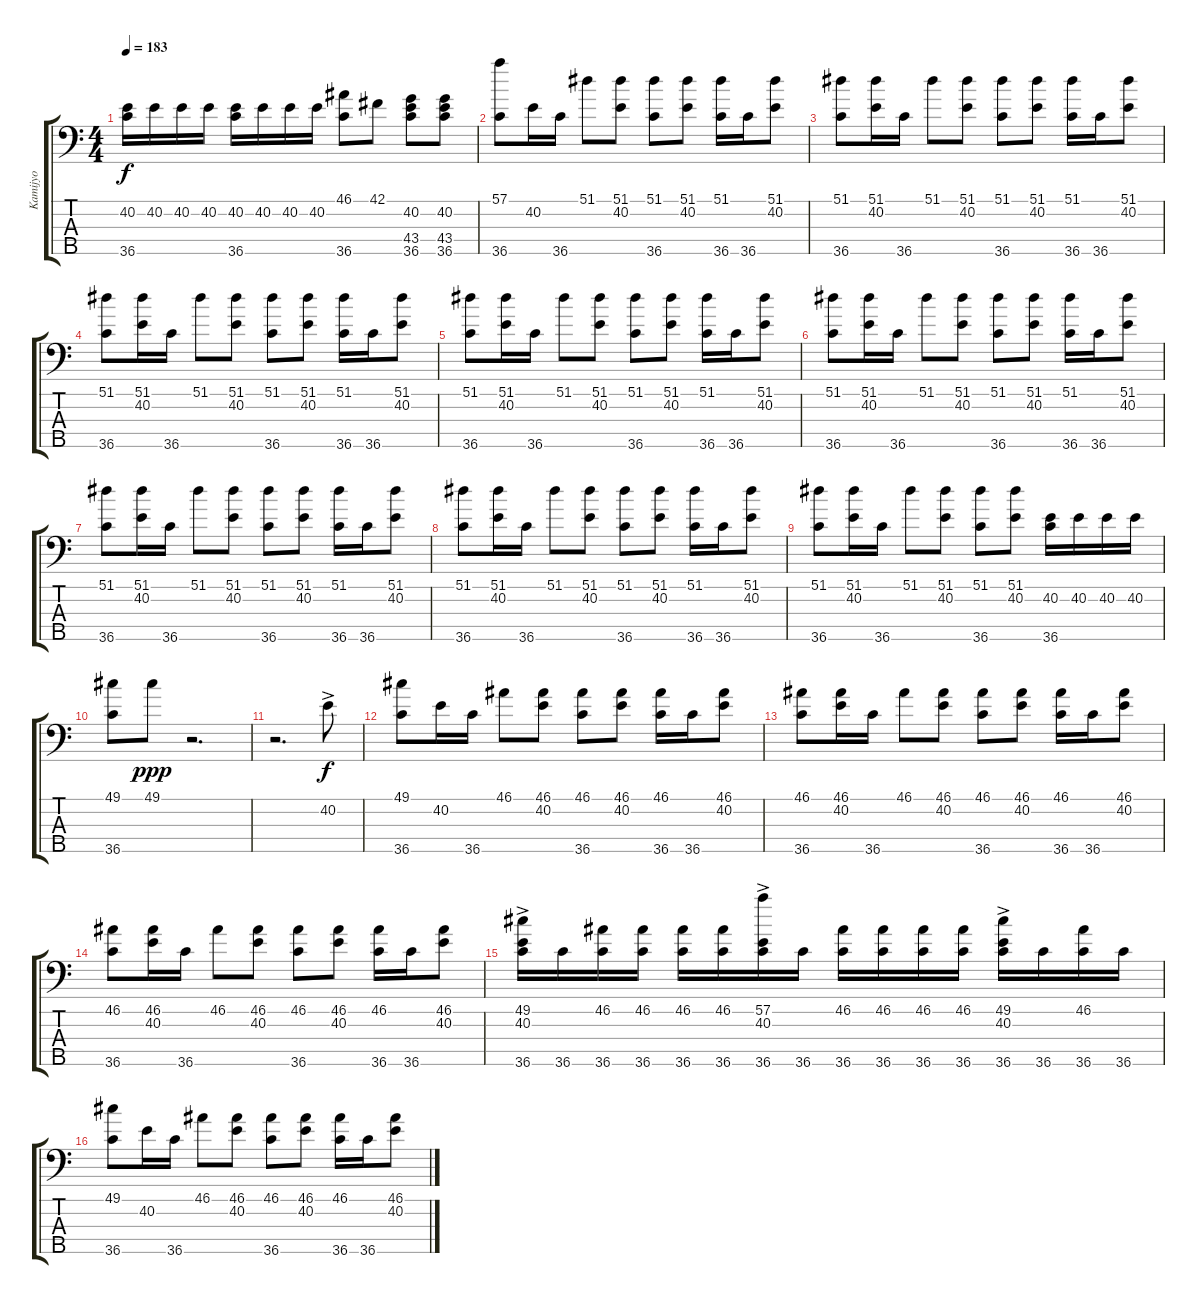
\track ("Kamijyo" "Kamijyo") {instrument acousticgrandpiano}
\staff {score tabs}
\tuning (C-1 C-1 C-1 C-1 C-1) {hide}
\ts (4 4)
\tempo 183
\clef f4
\ks c
(40.2 36.5).16{dy f} 40.2.16 40.2.16 40.2.16 (40.2 36.5).16 40.2.16 40.2.16 40.2.16 (46.1 36.5).8 42.1.8 (40.2 43.4 36.5).8 (40.2 43.4 36.5).8 |
(57.1 36.5).8 40.2.16 36.5.16 51.1.8 (51.1 40.2).8 (51.1 36.5).8 (51.1 40.2).8 (51.1 36.5).16 36.5.16 (51.1 40.2).8 |
(51.1 36.5).8 (51.1 40.2).16 36.5.16 51.1.8 (51.1 40.2).8 (51.1 36.5).8 (51.1 40.2).8 (51.1 36.5).16 36.5.16 (51.1 40.2).8 |
(51.1 36.5).8 (51.1 40.2).16 36.5.16 51.1.8 (51.1 40.2).8 (51.1 36.5).8 (51.1 40.2).8 (51.1 36.5).16 36.5.16 (51.1 40.2).8 |
(51.1 36.5).8 (51.1 40.2).16 36.5.16 51.1.8 (51.1 40.2).8 (51.1 36.5).8 (51.1 40.2).8 (51.1 36.5).16 36.5.16 (51.1 40.2).8 |
(51.1 36.5).8 (51.1 40.2).16 36.5.16 51.1.8 (51.1 40.2).8 (51.1 36.5).8 (51.1 40.2).8 (51.1 36.5).16 36.5.16 (51.1 40.2).8 |
(51.1 36.5).8 (51.1 40.2).16 36.5.16 51.1.8 (51.1 40.2).8 (51.1 36.5).8 (51.1 40.2).8 (51.1 36.5).16 36.5.16 (51.1 40.2).8 |
(51.1 36.5).8 (51.1 40.2).16 36.5.16 51.1.8 (51.1 40.2).8 (51.1 36.5).8 (51.1 40.2).8 (51.1 36.5).16 36.5.16 (51.1 40.2).8 |
(51.1 36.5).8 (51.1 40.2).16 36.5.16 51.1.8 (51.1 40.2).8 (51.1 36.5).8 (51.1 40.2).8 (40.2 36.5).16 40.2.16 40.2.16 40.2.16 |
(49.1 36.5).8 49.1.8{dy ppp} r.2{d} |
r.2{d} 40.2{ac}.8{dy f} |
(49.1 36.5).8 40.2.16 36.5.16 46.1.8 (46.1 40.2).8 (46.1 36.5).8 (46.1 40.2).8 (46.1 36.5).16 36.5.16 (46.1 40.2).8 |
(46.1 36.5).8 (46.1 40.2).16 36.5.16 46.1.8 (46.1 40.2).8 (46.1 36.5).8 (46.1 40.2).8 (46.1 36.5).16 36.5.16 (46.1 40.2).8 |
(46.1 36.5).8 (46.1 40.2).16 36.5.16 46.1.8 (46.1 40.2).8 (46.1 36.5).8 (46.1 40.2).8 (46.1 36.5).16 36.5.16 (46.1 40.2).8 |
(49.1{ac} 40.2{ac} 36.5{ac}).16 36.5.16 (46.1 36.5).16 (46.1 36.5).16 (46.1 36.5).16 (46.1 36.5).16 (57.1{ac} 40.2{ac} 36.5{ac}).16 36.5.16 (46.1 36.5).16 (46.1 36.5).16 (46.1 36.5).16 (46.1 36.5).16 (49.1{ac} 40.2{ac} 36.5{ac}).16 36.5.16 (46.1 36.5).16 36.5.16 |
(49.1 36.5).8 40.2.16 36.5.16 46.1.8 (46.1 40.2).8 (46.1 36.5).8 (46.1 40.2).8 (46.1 36.5).16 36.5.16 (46.1 40.2).8
